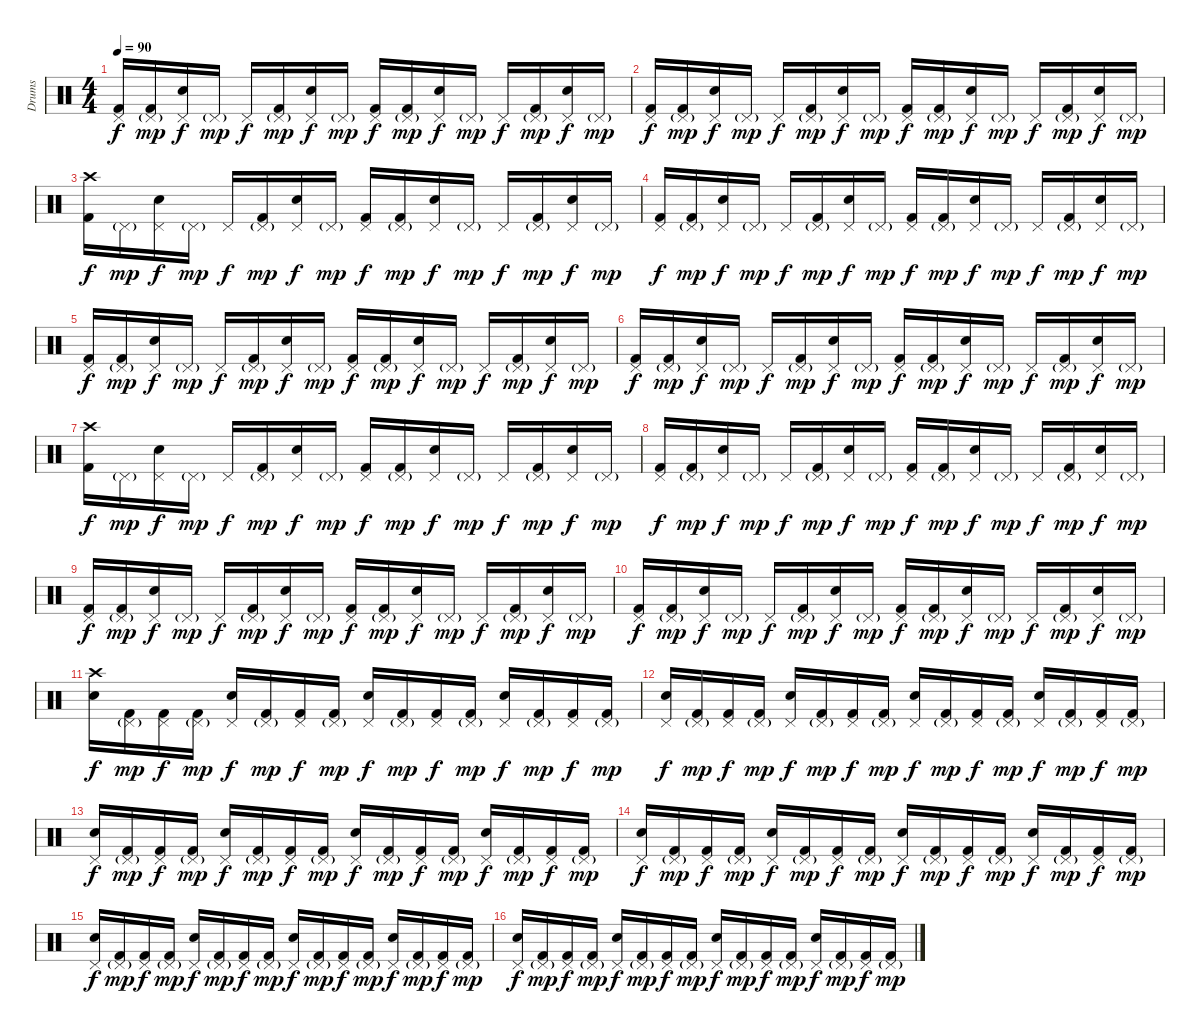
\track ("Drums" "Drums") {instrument percussion}
\staff {score}
\articulation defaults
\ts (4 4)
\tempo 90
\clef neutral
\ks c
("Pedal Hi-Hat (hit)" "Kick (hit) 2").16{dy f} ("Pedal Hi-Hat (hit)"{g} "Kick (hit) 2").16{dy mp} ("Pedal Hi-Hat (hit)" "Electric Snare (hit)").16{dy f} "Pedal Hi-Hat (hit)"{g}.16{dy mp} "Pedal Hi-Hat (hit)".16{dy f} ("Pedal Hi-Hat (hit)"{g} "Kick (hit) 2").16{dy mp} ("Pedal Hi-Hat (hit)" "Electric Snare (hit)").16{dy f} "Pedal Hi-Hat (hit)"{g}.16{dy mp} ("Pedal Hi-Hat (hit)" "Kick (hit) 2").16{dy f} ("Pedal Hi-Hat (hit)"{g} "Kick (hit) 2").16{dy mp} ("Pedal Hi-Hat (hit)" "Electric Snare (hit)").16{dy f} "Pedal Hi-Hat (hit)"{g}.16{dy mp} "Pedal Hi-Hat (hit)".16{dy f} ("Pedal Hi-Hat (hit)"{g} "Kick (hit) 2").16{dy mp} ("Pedal Hi-Hat (hit)" "Electric Snare (hit)").16{dy f} "Pedal Hi-Hat (hit)"{g}.16{dy mp} |
("Pedal Hi-Hat (hit)" "Kick (hit) 2").16{dy f} ("Pedal Hi-Hat (hit)"{g} "Kick (hit) 2").16{dy mp} ("Pedal Hi-Hat (hit)" "Electric Snare (hit)").16{dy f} "Pedal Hi-Hat (hit)"{g}.16{dy mp} "Pedal Hi-Hat (hit)".16{dy f} ("Pedal Hi-Hat (hit)"{g} "Kick (hit) 2").16{dy mp} ("Pedal Hi-Hat (hit)" "Electric Snare (hit)").16{dy f} "Pedal Hi-Hat (hit)"{g}.16{dy mp} ("Pedal Hi-Hat (hit)" "Kick (hit) 2").16{dy f} ("Pedal Hi-Hat (hit)"{g} "Kick (hit) 2").16{dy mp} ("Pedal Hi-Hat (hit)" "Electric Snare (hit)").16{dy f} "Pedal Hi-Hat (hit)"{g}.16{dy mp} "Pedal Hi-Hat (hit)".16{dy f} ("Pedal Hi-Hat (hit)"{g} "Kick (hit) 2").16{dy mp} ("Pedal Hi-Hat (hit)" "Electric Snare (hit)").16{dy f} "Pedal Hi-Hat (hit)"{g}.16{dy mp} |
("Crash high (hit)" "Kick (hit) 2").16{dy f} "Pedal Hi-Hat (hit)"{g}.16{dy mp} ("Pedal Hi-Hat (hit)" "Electric Snare (hit)").16{dy f} "Pedal Hi-Hat (hit)"{g}.16{dy mp} "Pedal Hi-Hat (hit)".16{dy f} ("Pedal Hi-Hat (hit)"{g} "Kick (hit) 2").16{dy mp} ("Pedal Hi-Hat (hit)" "Electric Snare (hit)").16{dy f} "Pedal Hi-Hat (hit)"{g}.16{dy mp} ("Pedal Hi-Hat (hit)" "Kick (hit) 2").16{dy f} ("Pedal Hi-Hat (hit)"{g} "Kick (hit) 2").16{dy mp} ("Pedal Hi-Hat (hit)" "Electric Snare (hit)").16{dy f} "Pedal Hi-Hat (hit)"{g}.16{dy mp} "Pedal Hi-Hat (hit)".16{dy f} ("Pedal Hi-Hat (hit)"{g} "Kick (hit) 2").16{dy mp} ("Pedal Hi-Hat (hit)" "Electric Snare (hit)").16{dy f} "Pedal Hi-Hat (hit)"{g}.16{dy mp} |
("Pedal Hi-Hat (hit)" "Kick (hit) 2").16{dy f} ("Pedal Hi-Hat (hit)"{g} "Kick (hit) 2").16{dy mp} ("Pedal Hi-Hat (hit)" "Electric Snare (hit)").16{dy f} "Pedal Hi-Hat (hit)"{g}.16{dy mp} "Pedal Hi-Hat (hit)".16{dy f} ("Pedal Hi-Hat (hit)"{g} "Kick (hit) 2").16{dy mp} ("Pedal Hi-Hat (hit)" "Electric Snare (hit)").16{dy f} "Pedal Hi-Hat (hit)"{g}.16{dy mp} ("Pedal Hi-Hat (hit)" "Kick (hit) 2").16{dy f} ("Pedal Hi-Hat (hit)"{g} "Kick (hit) 2").16{dy mp} ("Pedal Hi-Hat (hit)" "Electric Snare (hit)").16{dy f} "Pedal Hi-Hat (hit)"{g}.16{dy mp} "Pedal Hi-Hat (hit)".16{dy f} ("Pedal Hi-Hat (hit)"{g} "Kick (hit) 2").16{dy mp} ("Pedal Hi-Hat (hit)" "Electric Snare (hit)").16{dy f} "Pedal Hi-Hat (hit)"{g}.16{dy mp} |
("Pedal Hi-Hat (hit)" "Kick (hit) 2").16{dy f} ("Pedal Hi-Hat (hit)"{g} "Kick (hit) 2").16{dy mp} ("Pedal Hi-Hat (hit)" "Electric Snare (hit)").16{dy f} "Pedal Hi-Hat (hit)"{g}.16{dy mp} "Pedal Hi-Hat (hit)".16{dy f} ("Pedal Hi-Hat (hit)"{g} "Kick (hit) 2").16{dy mp} ("Pedal Hi-Hat (hit)" "Electric Snare (hit)").16{dy f} "Pedal Hi-Hat (hit)"{g}.16{dy mp} ("Pedal Hi-Hat (hit)" "Kick (hit) 2").16{dy f} ("Pedal Hi-Hat (hit)"{g} "Kick (hit) 2").16{dy mp} ("Pedal Hi-Hat (hit)" "Electric Snare (hit)").16{dy f} "Pedal Hi-Hat (hit)"{g}.16{dy mp} "Pedal Hi-Hat (hit)".16{dy f} ("Pedal Hi-Hat (hit)"{g} "Kick (hit) 2").16{dy mp} ("Pedal Hi-Hat (hit)" "Electric Snare (hit)").16{dy f} "Pedal Hi-Hat (hit)"{g}.16{dy mp} |
("Pedal Hi-Hat (hit)" "Kick (hit) 2").16{dy f} ("Pedal Hi-Hat (hit)"{g} "Kick (hit) 2").16{dy mp} ("Pedal Hi-Hat (hit)" "Electric Snare (hit)").16{dy f} "Pedal Hi-Hat (hit)"{g}.16{dy mp} "Pedal Hi-Hat (hit)".16{dy f} ("Pedal Hi-Hat (hit)"{g} "Kick (hit) 2").16{dy mp} ("Pedal Hi-Hat (hit)" "Electric Snare (hit)").16{dy f} "Pedal Hi-Hat (hit)"{g}.16{dy mp} ("Pedal Hi-Hat (hit)" "Kick (hit) 2").16{dy f} ("Pedal Hi-Hat (hit)"{g} "Kick (hit) 2").16{dy mp} ("Pedal Hi-Hat (hit)" "Electric Snare (hit)").16{dy f} "Pedal Hi-Hat (hit)"{g}.16{dy mp} "Pedal Hi-Hat (hit)".16{dy f} ("Pedal Hi-Hat (hit)"{g} "Kick (hit) 2").16{dy mp} ("Pedal Hi-Hat (hit)" "Electric Snare (hit)").16{dy f} "Pedal Hi-Hat (hit)"{g}.16{dy mp} |
("Crash high (hit)" "Kick (hit) 2").16{dy f} "Pedal Hi-Hat (hit)"{g}.16{dy mp} ("Pedal Hi-Hat (hit)" "Electric Snare (hit)").16{dy f} "Pedal Hi-Hat (hit)"{g}.16{dy mp} "Pedal Hi-Hat (hit)".16{dy f} ("Pedal Hi-Hat (hit)"{g} "Kick (hit) 2").16{dy mp} ("Pedal Hi-Hat (hit)" "Electric Snare (hit)").16{dy f} "Pedal Hi-Hat (hit)"{g}.16{dy mp} ("Pedal Hi-Hat (hit)" "Kick (hit) 2").16{dy f} ("Pedal Hi-Hat (hit)"{g} "Kick (hit) 2").16{dy mp} ("Pedal Hi-Hat (hit)" "Electric Snare (hit)").16{dy f} "Pedal Hi-Hat (hit)"{g}.16{dy mp} "Pedal Hi-Hat (hit)".16{dy f} ("Pedal Hi-Hat (hit)"{g} "Kick (hit) 2").16{dy mp} ("Pedal Hi-Hat (hit)" "Electric Snare (hit)").16{dy f} "Pedal Hi-Hat (hit)"{g}.16{dy mp} |
("Pedal Hi-Hat (hit)" "Kick (hit) 2").16{dy f} ("Pedal Hi-Hat (hit)"{g} "Kick (hit) 2").16{dy mp} ("Pedal Hi-Hat (hit)" "Electric Snare (hit)").16{dy f} "Pedal Hi-Hat (hit)"{g}.16{dy mp} "Pedal Hi-Hat (hit)".16{dy f} ("Pedal Hi-Hat (hit)"{g} "Kick (hit) 2").16{dy mp} ("Pedal Hi-Hat (hit)" "Electric Snare (hit)").16{dy f} "Pedal Hi-Hat (hit)"{g}.16{dy mp} ("Pedal Hi-Hat (hit)" "Kick (hit) 2").16{dy f} ("Pedal Hi-Hat (hit)"{g} "Kick (hit) 2").16{dy mp} ("Pedal Hi-Hat (hit)" "Electric Snare (hit)").16{dy f} "Pedal Hi-Hat (hit)"{g}.16{dy mp} "Pedal Hi-Hat (hit)".16{dy f} ("Pedal Hi-Hat (hit)"{g} "Kick (hit) 2").16{dy mp} ("Pedal Hi-Hat (hit)" "Electric Snare (hit)").16{dy f} "Pedal Hi-Hat (hit)"{g}.16{dy mp} |
("Pedal Hi-Hat (hit)" "Kick (hit) 2").16{dy f} ("Pedal Hi-Hat (hit)"{g} "Kick (hit) 2").16{dy mp} ("Pedal Hi-Hat (hit)" "Electric Snare (hit)").16{dy f} "Pedal Hi-Hat (hit)"{g}.16{dy mp} "Pedal Hi-Hat (hit)".16{dy f} ("Pedal Hi-Hat (hit)"{g} "Kick (hit) 2").16{dy mp} ("Pedal Hi-Hat (hit)" "Electric Snare (hit)").16{dy f} "Pedal Hi-Hat (hit)"{g}.16{dy mp} ("Pedal Hi-Hat (hit)" "Kick (hit) 2").16{dy f} ("Pedal Hi-Hat (hit)"{g} "Kick (hit) 2").16{dy mp} ("Pedal Hi-Hat (hit)" "Electric Snare (hit)").16{dy f} "Pedal Hi-Hat (hit)"{g}.16{dy mp} "Pedal Hi-Hat (hit)".16{dy f} ("Pedal Hi-Hat (hit)"{g} "Kick (hit) 2").16{dy mp} ("Pedal Hi-Hat (hit)" "Electric Snare (hit)").16{dy f} "Pedal Hi-Hat (hit)"{g}.16{dy mp} |
("Pedal Hi-Hat (hit)" "Kick (hit) 2").16{dy f} ("Pedal Hi-Hat (hit)"{g} "Kick (hit) 2").16{dy mp} ("Pedal Hi-Hat (hit)" "Electric Snare (hit)").16{dy f} "Pedal Hi-Hat (hit)"{g}.16{dy mp} "Pedal Hi-Hat (hit)".16{dy f} ("Pedal Hi-Hat (hit)"{g} "Kick (hit) 2").16{dy mp} ("Pedal Hi-Hat (hit)" "Electric Snare (hit)").16{dy f} "Pedal Hi-Hat (hit)"{g}.16{dy mp} ("Pedal Hi-Hat (hit)" "Kick (hit) 2").16{dy f} ("Pedal Hi-Hat (hit)"{g} "Kick (hit) 2").16{dy mp} ("Pedal Hi-Hat (hit)" "Electric Snare (hit)").16{dy f} "Pedal Hi-Hat (hit)"{g}.16{dy mp} "Pedal Hi-Hat (hit)".16{dy f} ("Pedal Hi-Hat (hit)"{g} "Kick (hit) 2").16{dy mp} ("Pedal Hi-Hat (hit)" "Electric Snare (hit)").16{dy f} "Pedal Hi-Hat (hit)"{g}.16{dy mp} |
("Crash high (hit)" "Electric Snare (hit)").16{dy f} ("Pedal Hi-Hat (hit)"{g} "Kick (hit) 2").16{dy mp} ("Pedal Hi-Hat (hit)" "Kick (hit) 2").16{dy f} ("Pedal Hi-Hat (hit)"{g} "Kick (hit) 2").16{dy mp} ("Pedal Hi-Hat (hit)" "Electric Snare (hit)").16{dy f} ("Pedal Hi-Hat (hit)"{g} "Kick (hit) 2").16{dy mp} ("Pedal Hi-Hat (hit)" "Kick (hit) 2").16{dy f} ("Pedal Hi-Hat (hit)"{g} "Kick (hit) 2").16{dy mp} ("Pedal Hi-Hat (hit)" "Electric Snare (hit)").16{dy f} ("Pedal Hi-Hat (hit)"{g} "Kick (hit) 2").16{dy mp} ("Pedal Hi-Hat (hit)" "Kick (hit) 2").16{dy f} ("Pedal Hi-Hat (hit)"{g} "Kick (hit) 2").16{dy mp} ("Pedal Hi-Hat (hit)" "Electric Snare (hit)").16{dy f} ("Pedal Hi-Hat (hit)"{g} "Kick (hit) 2").16{dy mp} ("Pedal Hi-Hat (hit)" "Kick (hit) 2").16{dy f} ("Pedal Hi-Hat (hit)"{g} "Kick (hit) 2").16{dy mp} |
("Pedal Hi-Hat (hit)" "Electric Snare (hit)").16{dy f} ("Pedal Hi-Hat (hit)"{g} "Kick (hit) 2").16{dy mp} ("Pedal Hi-Hat (hit)" "Kick (hit) 2").16{dy f} ("Pedal Hi-Hat (hit)"{g} "Kick (hit) 2").16{dy mp} ("Pedal Hi-Hat (hit)" "Electric Snare (hit)").16{dy f} ("Pedal Hi-Hat (hit)"{g} "Kick (hit) 2").16{dy mp} ("Pedal Hi-Hat (hit)" "Kick (hit) 2").16{dy f} ("Pedal Hi-Hat (hit)"{g} "Kick (hit) 2").16{dy mp} ("Pedal Hi-Hat (hit)" "Electric Snare (hit)").16{dy f} ("Pedal Hi-Hat (hit)"{g} "Kick (hit) 2").16{dy mp} ("Pedal Hi-Hat (hit)" "Kick (hit) 2").16{dy f} ("Pedal Hi-Hat (hit)"{g} "Kick (hit) 2").16{dy mp} ("Pedal Hi-Hat (hit)" "Electric Snare (hit)").16{dy f} ("Pedal Hi-Hat (hit)"{g} "Kick (hit) 2").16{dy mp} ("Pedal Hi-Hat (hit)" "Kick (hit) 2").16{dy f} ("Pedal Hi-Hat (hit)"{g} "Kick (hit) 2").16{dy mp} |
("Pedal Hi-Hat (hit)" "Electric Snare (hit)").16{dy f} ("Pedal Hi-Hat (hit)"{g} "Kick (hit) 2").16{dy mp} ("Pedal Hi-Hat (hit)" "Kick (hit) 2").16{dy f} ("Pedal Hi-Hat (hit)"{g} "Kick (hit) 2").16{dy mp} ("Pedal Hi-Hat (hit)" "Electric Snare (hit)").16{dy f} ("Pedal Hi-Hat (hit)"{g} "Kick (hit) 2").16{dy mp} ("Pedal Hi-Hat (hit)" "Kick (hit) 2").16{dy f} ("Pedal Hi-Hat (hit)"{g} "Kick (hit) 2").16{dy mp} ("Pedal Hi-Hat (hit)" "Electric Snare (hit)").16{dy f} ("Pedal Hi-Hat (hit)"{g} "Kick (hit) 2").16{dy mp} ("Pedal Hi-Hat (hit)" "Kick (hit) 2").16{dy f} ("Pedal Hi-Hat (hit)"{g} "Kick (hit) 2").16{dy mp} ("Pedal Hi-Hat (hit)" "Electric Snare (hit)").16{dy f} ("Pedal Hi-Hat (hit)"{g} "Kick (hit) 2").16{dy mp} ("Pedal Hi-Hat (hit)" "Kick (hit) 2").16{dy f} ("Pedal Hi-Hat (hit)"{g} "Kick (hit) 2").16{dy mp} |
("Pedal Hi-Hat (hit)" "Electric Snare (hit)").16{dy f} ("Pedal Hi-Hat (hit)"{g} "Kick (hit) 2").16{dy mp} ("Pedal Hi-Hat (hit)" "Kick (hit) 2").16{dy f} ("Pedal Hi-Hat (hit)"{g} "Kick (hit) 2").16{dy mp} ("Pedal Hi-Hat (hit)" "Electric Snare (hit)").16{dy f} ("Pedal Hi-Hat (hit)"{g} "Kick (hit) 2").16{dy mp} ("Pedal Hi-Hat (hit)" "Kick (hit) 2").16{dy f} ("Pedal Hi-Hat (hit)"{g} "Kick (hit) 2").16{dy mp} ("Pedal Hi-Hat (hit)" "Electric Snare (hit)").16{dy f} ("Pedal Hi-Hat (hit)"{g} "Kick (hit) 2").16{dy mp} ("Pedal Hi-Hat (hit)" "Kick (hit) 2").16{dy f} ("Pedal Hi-Hat (hit)"{g} "Kick (hit) 2").16{dy mp} ("Pedal Hi-Hat (hit)" "Electric Snare (hit)").16{dy f} ("Pedal Hi-Hat (hit)"{g} "Kick (hit) 2").16{dy mp} ("Pedal Hi-Hat (hit)" "Kick (hit) 2").16{dy f} ("Pedal Hi-Hat (hit)"{g} "Kick (hit) 2").16{dy mp} |
("Pedal Hi-Hat (hit)" "Electric Snare (hit)").16{dy f} ("Pedal Hi-Hat (hit)"{g} "Kick (hit) 2").16{dy mp} ("Pedal Hi-Hat (hit)" "Kick (hit) 2").16{dy f} ("Pedal Hi-Hat (hit)"{g} "Kick (hit) 2").16{dy mp} ("Pedal Hi-Hat (hit)" "Electric Snare (hit)").16{dy f} ("Pedal Hi-Hat (hit)"{g} "Kick (hit) 2").16{dy mp} ("Pedal Hi-Hat (hit)" "Kick (hit) 2").16{dy f} ("Pedal Hi-Hat (hit)"{g} "Kick (hit) 2").16{dy mp} ("Pedal Hi-Hat (hit)" "Electric Snare (hit)").16{dy f} ("Pedal Hi-Hat (hit)"{g} "Kick (hit) 2").16{dy mp} ("Pedal Hi-Hat (hit)" "Kick (hit) 2").16{dy f} ("Pedal Hi-Hat (hit)"{g} "Kick (hit) 2").16{dy mp} ("Pedal Hi-Hat (hit)" "Electric Snare (hit)").16{dy f} ("Pedal Hi-Hat (hit)"{g} "Kick (hit) 2").16{dy mp} ("Pedal Hi-Hat (hit)" "Kick (hit) 2").16{dy f} ("Pedal Hi-Hat (hit)"{g} "Kick (hit) 2").16{dy mp} |
("Pedal Hi-Hat (hit)" "Electric Snare (hit)").16{dy f} ("Pedal Hi-Hat (hit)"{g} "Kick (hit) 2").16{dy mp} ("Pedal Hi-Hat (hit)" "Kick (hit) 2").16{dy f} ("Pedal Hi-Hat (hit)"{g} "Kick (hit) 2").16{dy mp} ("Pedal Hi-Hat (hit)" "Electric Snare (hit)").16{dy f} ("Pedal Hi-Hat (hit)"{g} "Kick (hit) 2").16{dy mp} ("Pedal Hi-Hat (hit)" "Kick (hit) 2").16{dy f} ("Pedal Hi-Hat (hit)"{g} "Kick (hit) 2").16{dy mp} ("Pedal Hi-Hat (hit)" "Electric Snare (hit)").16{dy f} ("Pedal Hi-Hat (hit)"{g} "Kick (hit) 2").16{dy mp} ("Pedal Hi-Hat (hit)" "Kick (hit) 2").16{dy f} ("Pedal Hi-Hat (hit)"{g} "Kick (hit) 2").16{dy mp} ("Pedal Hi-Hat (hit)" "Electric Snare (hit)").16{dy f} ("Pedal Hi-Hat (hit)"{g} "Kick (hit) 2").16{dy mp} ("Pedal Hi-Hat (hit)" "Kick (hit) 2").16{dy f} ("Pedal Hi-Hat (hit)"{g} "Kick (hit) 2").16{dy mp}
